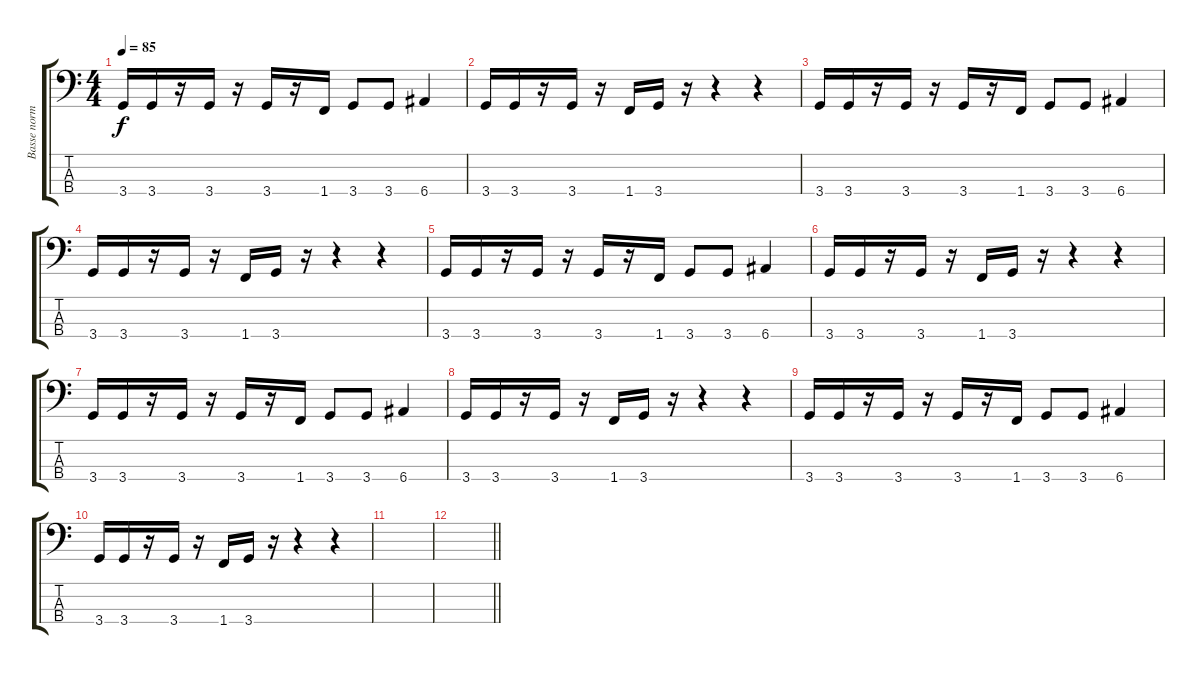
\track ("Basse normal" "Basse norm") {instrument electricbassfinger}
\staff {score tabs}
\tuning (G2 D2 A1 E1) {hide}
\ts (4 4)
\tempo 85
\clef f4
\ks c
3.4.16{dy f instrument electricbassfinger} 3.4.16 r.16 3.4.16 r.16 3.4.16 r.16 1.4.16 3.4.8 3.4.8 6.4.4 |
3.4.16 3.4.16 r.16 3.4.16 r.16 1.4.16 3.4.16 r.16 r.4 r.4 |
3.4.16 3.4.16 r.16 3.4.16 r.16 3.4.16 r.16 1.4.16 3.4.8 3.4.8 6.4.4 |
3.4.16 3.4.16 r.16 3.4.16 r.16 1.4.16 3.4.16 r.16 r.4 r.4 |
3.4.16 3.4.16 r.16 3.4.16 r.16 3.4.16 r.16 1.4.16 3.4.8 3.4.8 6.4.4 |
3.4.16 3.4.16 r.16 3.4.16 r.16 1.4.16 3.4.16 r.16 r.4 r.4 |
3.4.16 3.4.16 r.16 3.4.16 r.16 3.4.16 r.16 1.4.16 3.4.8 3.4.8 6.4.4 |
3.4.16 3.4.16 r.16 3.4.16 r.16 1.4.16 3.4.16 r.16 r.4 r.4 |
3.4.16 3.4.16 r.16 3.4.16 r.16 3.4.16 r.16 1.4.16 3.4.8 3.4.8 6.4.4 |
3.4.16 3.4.16 r.16 3.4.16 r.16 1.4.16 3.4.16 r.16 r.4 r.4 |
|
\barLineRight lightlight
